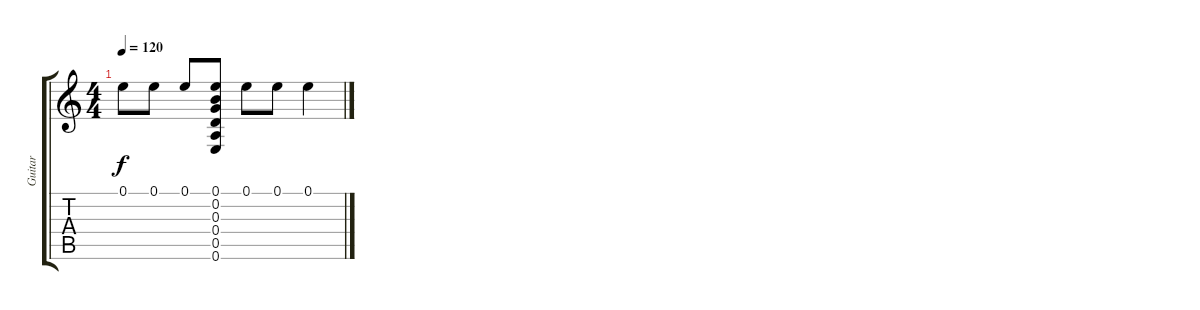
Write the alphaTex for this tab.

\track ("Guitar" "Guitar") {instrument overdrivenguitar}
\staff {score tabs}
\tuning (E4 B3 G3 D3 A2 E2) {hide}
\ts (4 4)
\tempo 120
\clef g2
\ks c
0.1.8{dy f} 0.1.8 0.1.8 (0.1 0.2 0.3 0.4 0.5 0.6).8 0.1.8 0.1.8 0.1.4
